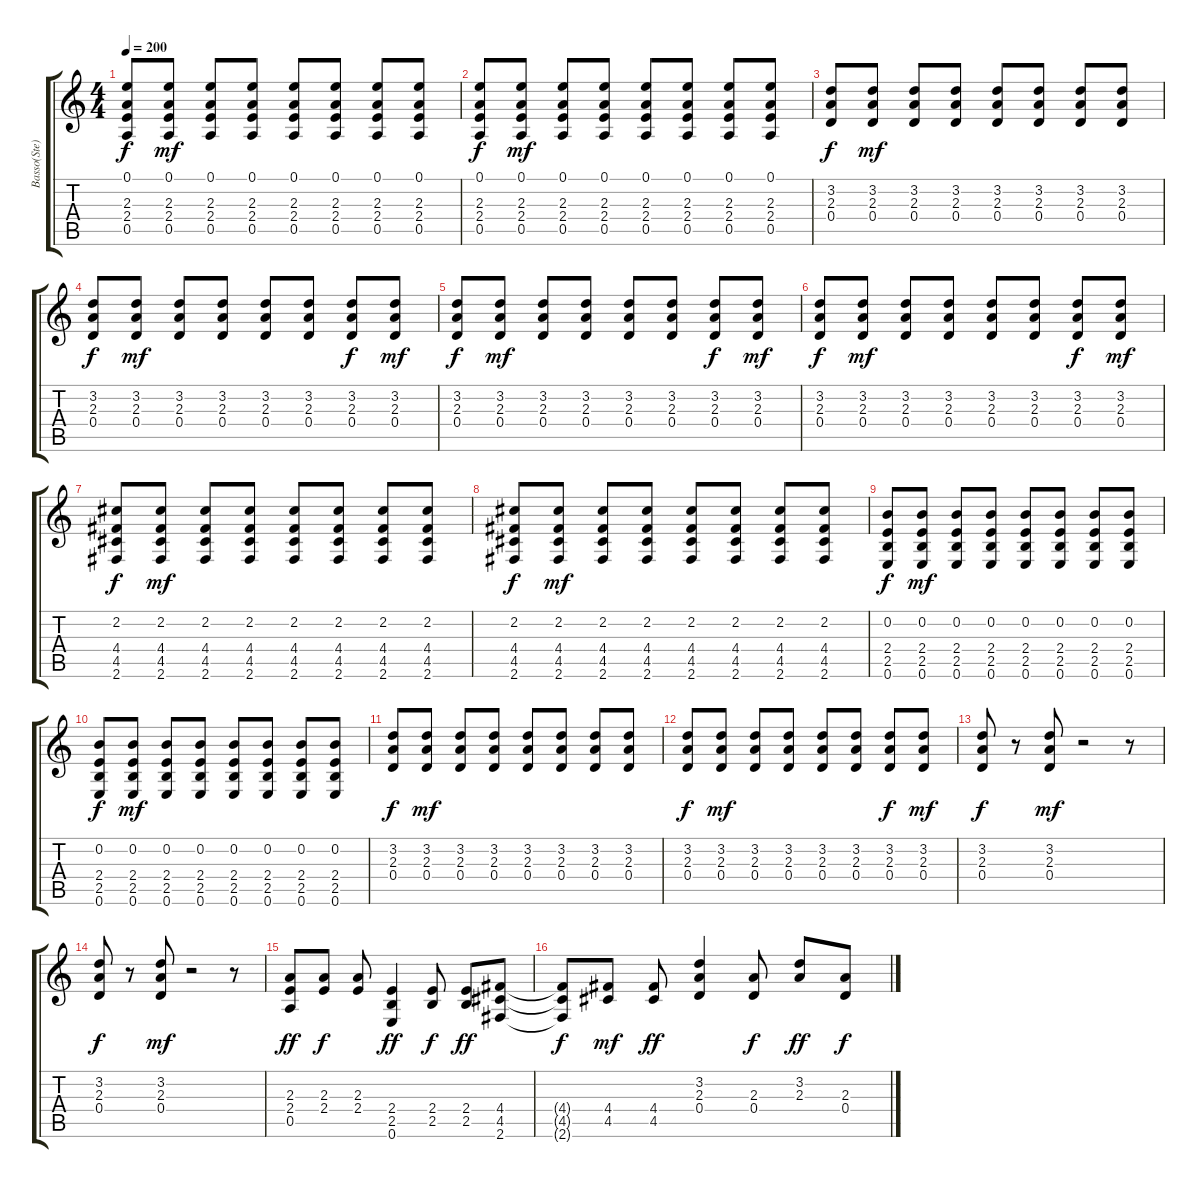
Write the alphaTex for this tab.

\track ("Basso(Ste)" "Basso(Ste)") {instrument slapbass1}
\staff {score tabs}
\tuning (E4 B3 G3 D3 A2 E2) {hide}
\ts (4 4)
\tempo 200
\clef g2
\ks c
(0.1 2.3 2.4 0.5).8{dy f} (0.1 2.3 2.4 0.5).8{dy mf} (0.1 2.3 2.4 0.5).8 (0.1 2.3 2.4 0.5).8 (0.1 2.3 2.4 0.5).8 (0.1 2.3 2.4 0.5).8 (0.1 2.3 2.4 0.5).8 (0.1 2.3 2.4 0.5).8 |
(0.1 2.3 2.4 0.5).8{dy f} (0.1 2.3 2.4 0.5).8{dy mf} (0.1 2.3 2.4 0.5).8 (0.1 2.3 2.4 0.5).8 (0.1 2.3 2.4 0.5).8 (0.1 2.3 2.4 0.5).8 (0.1 2.3 2.4 0.5).8 (0.1 2.3 2.4 0.5).8 |
(3.2 2.3 0.4).8{dy f} (3.2 2.3 0.4).8{dy mf} (3.2 2.3 0.4).8 (3.2 2.3 0.4).8 (3.2 2.3 0.4).8 (3.2 2.3 0.4).8 (3.2 2.3 0.4).8 (3.2 2.3 0.4).8 |
(3.2 2.3 0.4).8{dy f} (3.2 2.3 0.4).8{dy mf} (3.2 2.3 0.4).8 (3.2 2.3 0.4).8 (3.2 2.3 0.4).8 (3.2 2.3 0.4).8 (3.2 2.3 0.4).8{dy f} (3.2 2.3 0.4).8{dy mf} |
(3.2 2.3 0.4).8{dy f} (3.2 2.3 0.4).8{dy mf} (3.2 2.3 0.4).8 (3.2 2.3 0.4).8 (3.2 2.3 0.4).8 (3.2 2.3 0.4).8 (3.2 2.3 0.4).8{dy f} (3.2 2.3 0.4).8{dy mf} |
(3.2 2.3 0.4).8{dy f} (3.2 2.3 0.4).8{dy mf} (3.2 2.3 0.4).8 (3.2 2.3 0.4).8 (3.2 2.3 0.4).8 (3.2 2.3 0.4).8 (3.2 2.3 0.4).8{dy f} (3.2 2.3 0.4).8{dy mf} |
(2.2 4.4 4.5 2.6).8{dy f} (2.2 4.4 4.5 2.6).8{dy mf} (2.2 4.4 4.5 2.6).8 (2.2 4.4 4.5 2.6).8 (2.2 4.4 4.5 2.6).8 (2.2 4.4 4.5 2.6).8 (2.2 4.4 4.5 2.6).8 (2.2 4.4 4.5 2.6).8 |
(2.2 4.4 4.5 2.6).8{dy f} (2.2 4.4 4.5 2.6).8{dy mf} (2.2 4.4 4.5 2.6).8 (2.2 4.4 4.5 2.6).8 (2.2 4.4 4.5 2.6).8 (2.2 4.4 4.5 2.6).8 (2.2 4.4 4.5 2.6).8 (2.2 4.4 4.5 2.6).8 |
(0.2 2.4 2.5 0.6).8{dy f} (0.2 2.4 2.5 0.6).8{dy mf} (0.2 2.4 2.5 0.6).8 (0.2 2.4 2.5 0.6).8 (0.2 2.4 2.5 0.6).8 (0.2 2.4 2.5 0.6).8 (0.2 2.4 2.5 0.6).8 (0.2 2.4 2.5 0.6).8 |
(0.2 2.4 2.5 0.6).8{dy f} (0.2 2.4 2.5 0.6).8{dy mf} (0.2 2.4 2.5 0.6).8 (0.2 2.4 2.5 0.6).8 (0.2 2.4 2.5 0.6).8 (0.2 2.4 2.5 0.6).8 (0.2 2.4 2.5 0.6).8 (0.2 2.4 2.5 0.6).8 |
(3.2 2.3 0.4).8{dy f} (3.2 2.3 0.4).8{dy mf} (3.2 2.3 0.4).8 (3.2 2.3 0.4).8 (3.2 2.3 0.4).8 (3.2 2.3 0.4).8 (3.2 2.3 0.4).8 (3.2 2.3 0.4).8 |
(3.2 2.3 0.4).8{dy f} (3.2 2.3 0.4).8{dy mf} (3.2 2.3 0.4).8 (3.2 2.3 0.4).8 (3.2 2.3 0.4).8 (3.2 2.3 0.4).8 (3.2 2.3 0.4).8{dy f} (3.2 2.3 0.4).8{dy mf} |
(3.2 2.3 0.4).8{dy f} r.8 (3.2 2.3 0.4).8{dy mf} r.2 r.8 |
(3.2 2.3 0.4).8{dy f} r.8 (3.2 2.3 0.4).8{dy mf} r.2 r.8 |
(2.3 2.4 0.5).8{dy ff} (2.3 2.4).8{dy f} (2.3 2.4).8 (2.4 2.5 0.6).4{dy ff} (2.4 2.5).8{dy f} (2.4 2.5).8{dy ff} (4.4 4.5 2.6).8 |
(4.4{t} 4.5{t} 2.6{t}).8{dy f} (4.4 4.5).8{dy mf} (4.4 4.5).8{dy ff} (3.2 2.3 0.4).4 (2.3 0.4).8{dy f} (3.2 2.3).8{dy ff} (2.3 0.4).8{dy f}
